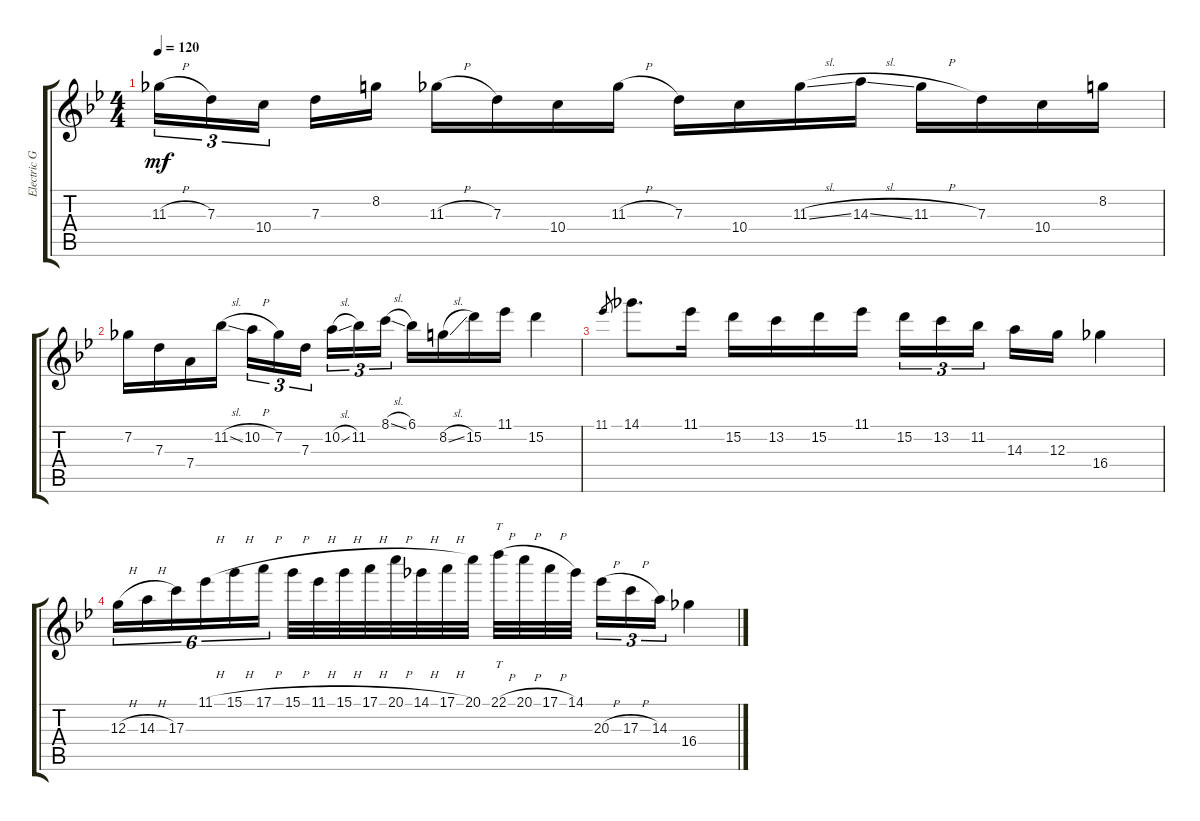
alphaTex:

\track ("Electric Guitar" "Electric G") {instrument electricguitarclean}
\staff {score tabs}
\tuning (E4 B3 G3 D3 A2 E2) {hide}
\ts (4 4)
\tempo 120
\clef g2
\ks gminor
11.3{h}.16{tu (3 2) dy mf instrument electricguitarclean} 7.3.16{tu (3 2)} 10.4.16{tu (3 2)} 7.3.16 8.2.16 11.3{h}.16 7.3.16 10.4.16 11.3{h}.16 7.3.16 10.4.16 11.3{sl}.16 14.3{sl}.16 11.3{h}.16 7.3.16 10.4.16 8.2.16 |
7.2.16 7.3.16 7.4.16 11.2{sl}.16 10.2{h}.16{tu (3 2)} 7.2.16{tu (3 2)} 7.3.16{tu (3 2)} 10.2{sl}.16{tu (3 2)} 11.2.16{tu (3 2)} 8.1{sl}.16{tu (3 2)} 6.1.16 8.2{sl}.16 15.2.16 11.1.16 15.2.4 |
11.1.8{gr} 14.1.8{d} 11.1.16 15.2.16 13.2.16 15.2.16 11.1.16 15.2.16{tu (3 2)} 13.2.16{tu (3 2)} 11.2.16{tu (3 2)} 14.3.16 12.3.16 16.4.4 |
12.3{h}.16{tu (6 4)} 14.3{h}.16{tu (6 4)} 17.3.16{tu (6 4)} 11.1{h}.16{tu (6 4)} 15.1{h}.16{tu (6 4)} 17.1{h}.16{tu (6 4)} 15.1{h}.32 11.1{h}.32 15.1{h}.32 17.1{h}.32 20.1{h}.32 14.1{h}.32 17.1{h}.32 20.1.32 22.1{h}.32{tt} 20.1{h}.32 17.1{h}.32 14.1.32 20.3{h}.16{tu (3 2)} 17.3{h}.16{tu (3 2)} 14.3.16{tu (3 2)} 16.4.4
